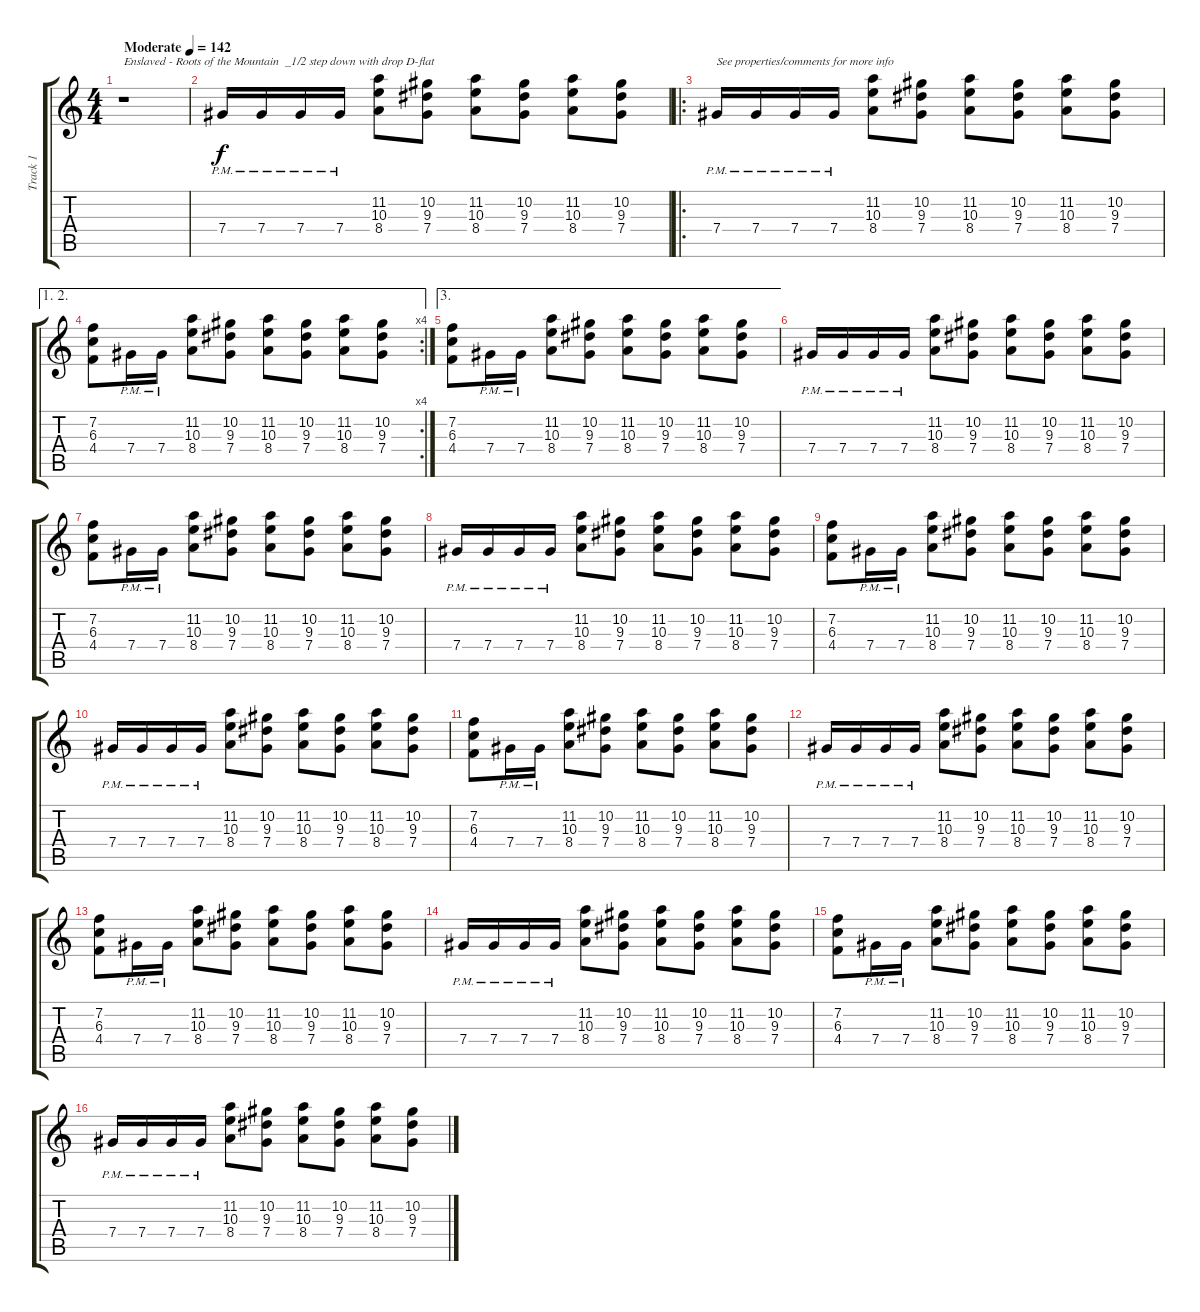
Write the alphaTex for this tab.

\track ("Track 1" "Track 1") {instrument distortionguitar}
\staff {score tabs}
\tuning (Eb4 Bb3 Gb3 Db3 Ab2 Db2) {hide}
\ts (4 4)
\tempo (142 "Moderate")
\clef g2
\ks c
r.1{txt "Enslaved - Roots of the Mountain  _1/2 step down with drop D-flat" dy f instrument distortionguitar} |
7.4{pm}.16 7.4{pm}.16 7.4{pm}.16 7.4{pm}.16 (11.2 10.3 8.4).8 (10.2 9.3 7.4).8 (11.2 10.3 8.4).8 (10.2 9.3 7.4).8 (11.2 10.3 8.4).8 (10.2 9.3 7.4).8 |
\ro
7.4{pm}.16{txt "See properties/comments for more info"} 7.4{pm}.16 7.4{pm}.16 7.4{pm}.16 (11.2 10.3 8.4).8 (10.2 9.3 7.4).8 (11.2 10.3 8.4).8 (10.2 9.3 7.4).8 (11.2 10.3 8.4).8 (10.2 9.3 7.4).8 |
\ae (1 2)
\rc 4
(7.2 6.3 4.4).8 7.4{pm}.16 7.4{pm}.16 (11.2 10.3 8.4).8 (10.2 9.3 7.4).8 (11.2 10.3 8.4).8 (10.2 9.3 7.4).8 (11.2 10.3 8.4).8 (10.2 9.3 7.4).8 |
\ae 3
(7.2 6.3 4.4).8 7.4{pm}.16 7.4{pm}.16 (11.2 10.3 8.4).8 (10.2 9.3 7.4).8 (11.2 10.3 8.4).8 (10.2 9.3 7.4).8 (11.2 10.3 8.4).8 (10.2 9.3 7.4).8 |
7.4{pm}.16 7.4{pm}.16 7.4{pm}.16 7.4{pm}.16 (11.2 10.3 8.4).8 (10.2 9.3 7.4).8 (11.2 10.3 8.4).8 (10.2 9.3 7.4).8 (11.2 10.3 8.4).8 (10.2 9.3 7.4).8 |
(7.2 6.3 4.4).8 7.4{pm}.16 7.4{pm}.16 (11.2 10.3 8.4).8 (10.2 9.3 7.4).8 (11.2 10.3 8.4).8 (10.2 9.3 7.4).8 (11.2 10.3 8.4).8 (10.2 9.3 7.4).8 |
7.4{pm}.16 7.4{pm}.16 7.4{pm}.16 7.4{pm}.16 (11.2 10.3 8.4).8 (10.2 9.3 7.4).8 (11.2 10.3 8.4).8 (10.2 9.3 7.4).8 (11.2 10.3 8.4).8 (10.2 9.3 7.4).8 |
(7.2 6.3 4.4).8 7.4{pm}.16 7.4{pm}.16 (11.2 10.3 8.4).8 (10.2 9.3 7.4).8 (11.2 10.3 8.4).8 (10.2 9.3 7.4).8 (11.2 10.3 8.4).8 (10.2 9.3 7.4).8 |
7.4{pm}.16 7.4{pm}.16 7.4{pm}.16 7.4{pm}.16 (11.2 10.3 8.4).8 (10.2 9.3 7.4).8 (11.2 10.3 8.4).8 (10.2 9.3 7.4).8 (11.2 10.3 8.4).8 (10.2 9.3 7.4).8 |
(7.2 6.3 4.4).8 7.4{pm}.16 7.4{pm}.16 (11.2 10.3 8.4).8 (10.2 9.3 7.4).8 (11.2 10.3 8.4).8 (10.2 9.3 7.4).8 (11.2 10.3 8.4).8 (10.2 9.3 7.4).8 |
7.4{pm}.16 7.4{pm}.16 7.4{pm}.16 7.4{pm}.16 (11.2 10.3 8.4).8 (10.2 9.3 7.4).8 (11.2 10.3 8.4).8 (10.2 9.3 7.4).8 (11.2 10.3 8.4).8 (10.2 9.3 7.4).8 |
(7.2 6.3 4.4).8 7.4{pm}.16 7.4{pm}.16 (11.2 10.3 8.4).8 (10.2 9.3 7.4).8 (11.2 10.3 8.4).8 (10.2 9.3 7.4).8 (11.2 10.3 8.4).8 (10.2 9.3 7.4).8 |
7.4{pm}.16 7.4{pm}.16 7.4{pm}.16 7.4{pm}.16 (11.2 10.3 8.4).8 (10.2 9.3 7.4).8 (11.2 10.3 8.4).8 (10.2 9.3 7.4).8 (11.2 10.3 8.4).8 (10.2 9.3 7.4).8 |
(7.2 6.3 4.4).8 7.4{pm}.16 7.4{pm}.16 (11.2 10.3 8.4).8 (10.2 9.3 7.4).8 (11.2 10.3 8.4).8 (10.2 9.3 7.4).8 (11.2 10.3 8.4).8 (10.2 9.3 7.4).8 |
7.4{pm}.16 7.4{pm}.16 7.4{pm}.16 7.4{pm}.16 (11.2 10.3 8.4).8 (10.2 9.3 7.4).8 (11.2 10.3 8.4).8 (10.2 9.3 7.4).8 (11.2 10.3 8.4).8 (10.2 9.3 7.4).8
